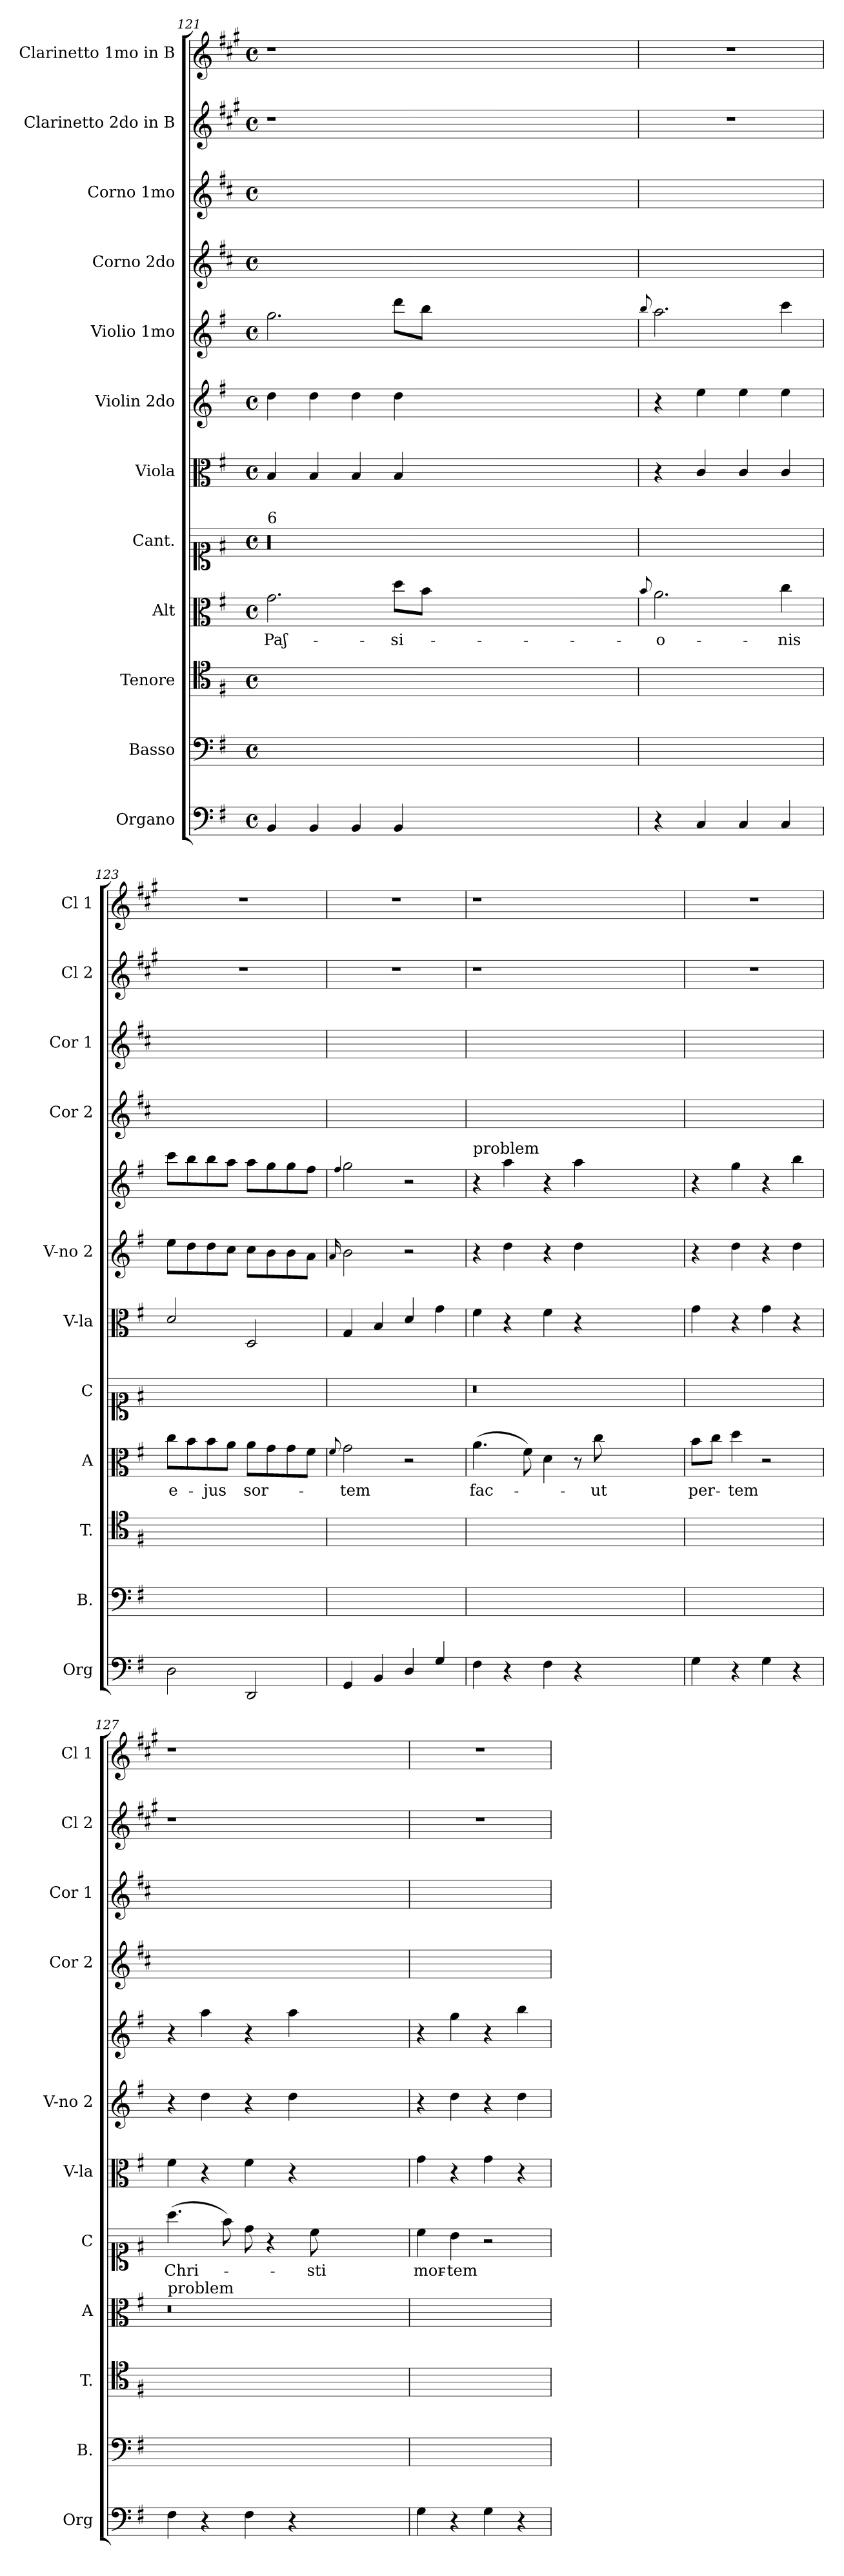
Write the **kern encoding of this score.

**kern	**kern	**kern	**kern	**text	**kern	**text	**kern	**kern	**kern	**kern	**kern	**kern	**kern
*part12	*part11	*part10	*part9	*part9	*part8	*part8	*part7	*part6	*part5	*part4	*part3	*part2	*part1
*staff12	*staff11	*staff10	*staff9	*staff9	*staff8	*staff8	*staff7	*staff6	*staff5	*staff4	*staff3	*staff2	*staff1
*I"Organo	*I"Basso	*I"Tenore	*I"Alt	*	*I"Cant.	*	*I"Viola	*I"Violin 2do	*I"Violio 1mo	*I"Corno 2do	*I"Corno 1mo	*I"Clarinetto 2do in B	*I"Clarinetto 1mo in B
*I'Org	*I'B.	*I'T.	*I'A	*	*I'C	*	*I'V-la	*I'V-no 2	*	*I'Cor 2	*I'Cor 1	*I'Cl 2	*I'Cl 1
*clefF4	*clefF4	*clefC4	*clefC3	*	*clefC1	*	*clefC3	*clefG2	*clefG2	*clefG2	*clefG2	*clefG2	*clefG2
*	*	*	*	*	*	*	*	*	*	*ITrd4c7	*ITrd4c7	*ITrd1c2	*ITrd1c2
*k[f#]	*k[f#]	*k[f#]	*k[f#]	*	*k[f#]	*	*k[f#]	*k[f#]	*k[f#]	*k[f#]	*k[f#]	*k[f#]	*k[f#]
*M4/4	*M4/4	*M4/4	*M4/4	*	*M4/4	*	*M4/4	*M4/4	*M4/4	*M4/4	*M4/4	*M4/4	*M4/4
*met(c)	*met(c)	*met(c)	*met(c)	*	*met(c)	*	*met(c)	*met(c)	*met(c)	*met(c)	*met(c)	*met(c)	*met(c)
=121	=121	=121	=121	=121	=121	=121	=121	=121	=121	=121	=121	=121	=121
!	!	!	!	!	!LO:TX:a:t=6	!	!	!	!	!	!	!	!
4BB/	1ryy	1ryy	2.g\	Paʃ-	00r	.	4B/	4dd\	2.gg\	1ryy	1ryy	1r	1r
4BB/	.	.	.	.	.	.	4B/	4dd\	.	.	.	.	.
4BB/	.	.	.	.	.	.	4B/	4dd\	.	.	.	.	.
4BB/	.	.	8dd\L	-si-	.	.	4B/	4dd\	8ddd\L	.	.	.	.
.	.	.	8b\J	.	.	.	.	.	8bb\J	.	.	.	.
0.ryy	0.ryy	0.ryy	0.ryy	.	.	.	0.ryy	0.ryy	0.ryy	0.ryy	0.ryy	0.ryy	0.ryy
=122	=122	=122	=122	=122	=122	=122	=122	=122	=122	=122	=122	=122	=122
.	.	.	8qqb/	.	.	.	.	.	8qqbb/	.	.	.	.
4r	1ryy	1ryy	2.a\	-o-	1ryy	.	4r	4r	2.aa\	1ryy	1ryy	1r	1r
4C/	.	.	.	.	.	.	4c/	4ee\	.	.	.	.	.
4C/	.	.	.	.	.	.	4c/	4ee\	.	.	.	.	.
4C/	.	.	4cc\	-nis	.	.	4c/	4ee\	4ccc\	.	.	.	.
=123	=123	=123	=123	=123	=123	=123	=123	=123	=123	=123	=123	=123	=123
2D\	1ryy	1ryy	8cc\L	e-	1ryy	.	2d/	8ee\L	8ccc\L	1ryy	1ryy	1r	1r
.	.	.	8b\	.	.	.	.	8dd\	8bb\	.	.	.	.
.	.	.	8b\	-jus	.	.	.	8dd\	8bb\	.	.	.	.
.	.	.	8a\J	.	.	.	.	8cc\J	8aa\J	.	.	.	.
2DD/	.	.	8a\L	sor-	.	.	2D/	8cc\L	8aa\L	.	.	.	.
.	.	.	8g\	.	.	.	.	8b\	8gg\	.	.	.	.
.	.	.	8g\	.	.	.	.	8b\	8gg\	.	.	.	.
.	.	.	8f#\J	.	.	.	.	8a\J	8ff#\J	.	.	.	.
=124	=124	=124	=124	=124	=124	=124	=124	=124	=124	=124	=124	=124	=124
.	.	.	8qqf#/	.	.	.	.	16qqa/	4qqff#/	.	.	.	.
4GG/	1ryy	1ryy	2g\	-tem	1ryy	.	4G/	2b\	2gg\	1ryy	1ryy	1r	1r
4BB/	.	.	.	.	.	.	4B/	.	.	.	.	.	.
4D/	.	.	2r	.	.	.	4d/	2r	2r	.	.	.	.
4G/	.	.	.	.	.	.	4g\	.	.	.	.	.	.
=125	=125	=125	=125	=125	=125	=125	=125	=125	=125	=125	=125	=125	=125
!	!	!	!	!	!	!	!	!	!LO:TX:a:t=problem	!	!	!	!
4F#\	1ryy	1ryy	(4.a\	fac-	0r	.	4f#\	4r	4r	1ryy	1ryy	1r	1r
4r	.	.	.	.	.	.	4r	4dd\	4aa\	.	.	.	.
.	.	.	8f#\)	.	.	.	.	.	.	.	.	.	.
4F#\	.	.	4d\	.	.	.	4f#\	4r	4r	.	.	.	.
4r	.	.	8r	.	.	.	4r	4dd\	4aa\	.	.	.	.
.	.	.	8cc\	ut	.	.	.	.	.	.	.	.	.
1ryy	1ryy	1ryy	1ryy	.	.	.	1ryy	1ryy	1ryy	1ryy	1ryy	1ryy	1ryy
=126	=126	=126	=126	=126	=126	=126	=126	=126	=126	=126	=126	=126	=126
4G\	1ryy	1ryy	8b\L	-per-	1ryy	.	4g\	4r	4r	1ryy	1ryy	1r	1r
.	.	.	8cc\J	.	.	.	.	.	.	.	.	.	.
4r	.	.	4dd\	-tem	.	.	4r	4dd\	4gg\	.	.	.	.
4G\	.	.	2r	.	.	.	4g\	4r	4r	.	.	.	.
4r	.	.	.	.	.	.	4r	4dd\	4bb\	.	.	.	.
=127	=127	=127	=127	=127	=127	=127	=127	=127	=127	=127	=127	=127	=127
!	!	!	!LO:TX:a:t=problem	!	!	!	!	!	!	!	!	!	!
4F#\	1ryy	1ryy	0r	.	(4.aa\	Chri-	4f#\	4r	4r	1ryy	1ryy	1r	1r
4r	.	.	.	.	.	.	4r	4dd\	4aa\	.	.	.	.
.	.	.	.	.	8ff#\)	.	.	.	.	.	.	.	.
4F#\	.	.	.	.	8dd\	.	4f#\	4r	4r	.	.	.	.
.	.	.	.	.	4r	.	.	.	.	.	.	.	.
4r	.	.	.	.	.	.	4r	4dd\	4aa\	.	.	.	.
.	.	.	.	.	8cc\	-sti	.	.	.	.	.	.	.
1ryy	1ryy	1ryy	.	.	1ryy	.	1ryy	1ryy	1ryy	1ryy	1ryy	1ryy	1ryy
=128	=128	=128	=128	=128	=128	=128	=128	=128	=128	=128	=128	=128	=128
4G\	1ryy	1ryy	1ryy	.	4cc\	mor-	4g\	4r	4r	1ryy	1ryy	1r	1r
4r	.	.	.	.	4b\	-tem	4r	4dd\	4gg\	.	.	.	.
4G\	.	.	.	.	2r	.	4g\	4r	4r	.	.	.	.
4r	.	.	.	.	.	.	4r	4dd\	4bb\	.	.	.	.
=	=	=	=	=	=	=	=	=	=	=	=	=	=
*-	*-	*-	*-	*-	*-	*-	*-	*-	*-	*-	*-	*-	*-
